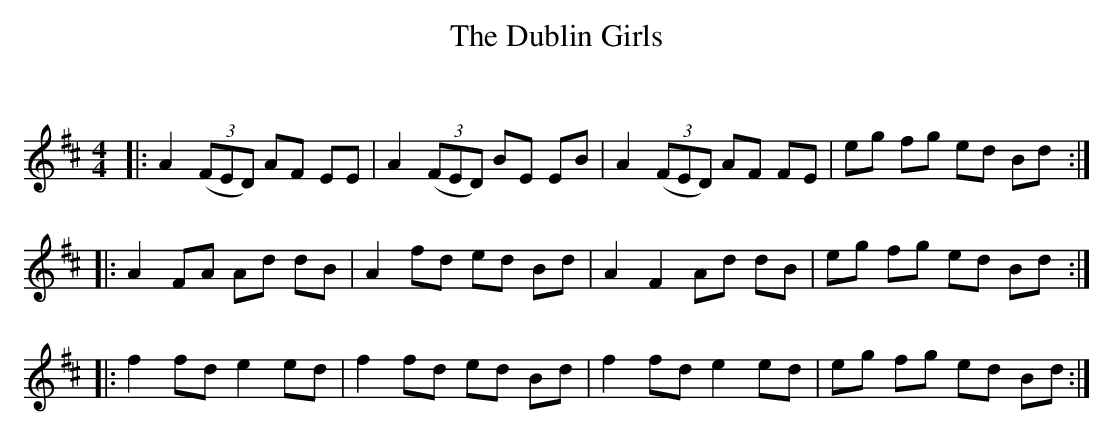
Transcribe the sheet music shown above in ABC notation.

X:1
T: The Dublin Girls
C:
Q: 232
K:D
M:4/4
L:1/8
|:A2 ((3FED) AF EE|A2 ((3FED) BE EB|A2 ((3FED) AF FE|eg fg ed Bd:|
|:A2 FA Ad dB|A2 fd ed Bd|A2 F2 Ad dB|eg fg ed Bd:|
|:f2 fd e2 ed|f2 fd ed Bd|f2 fd e2 ed|eg fg ed Bd:|
